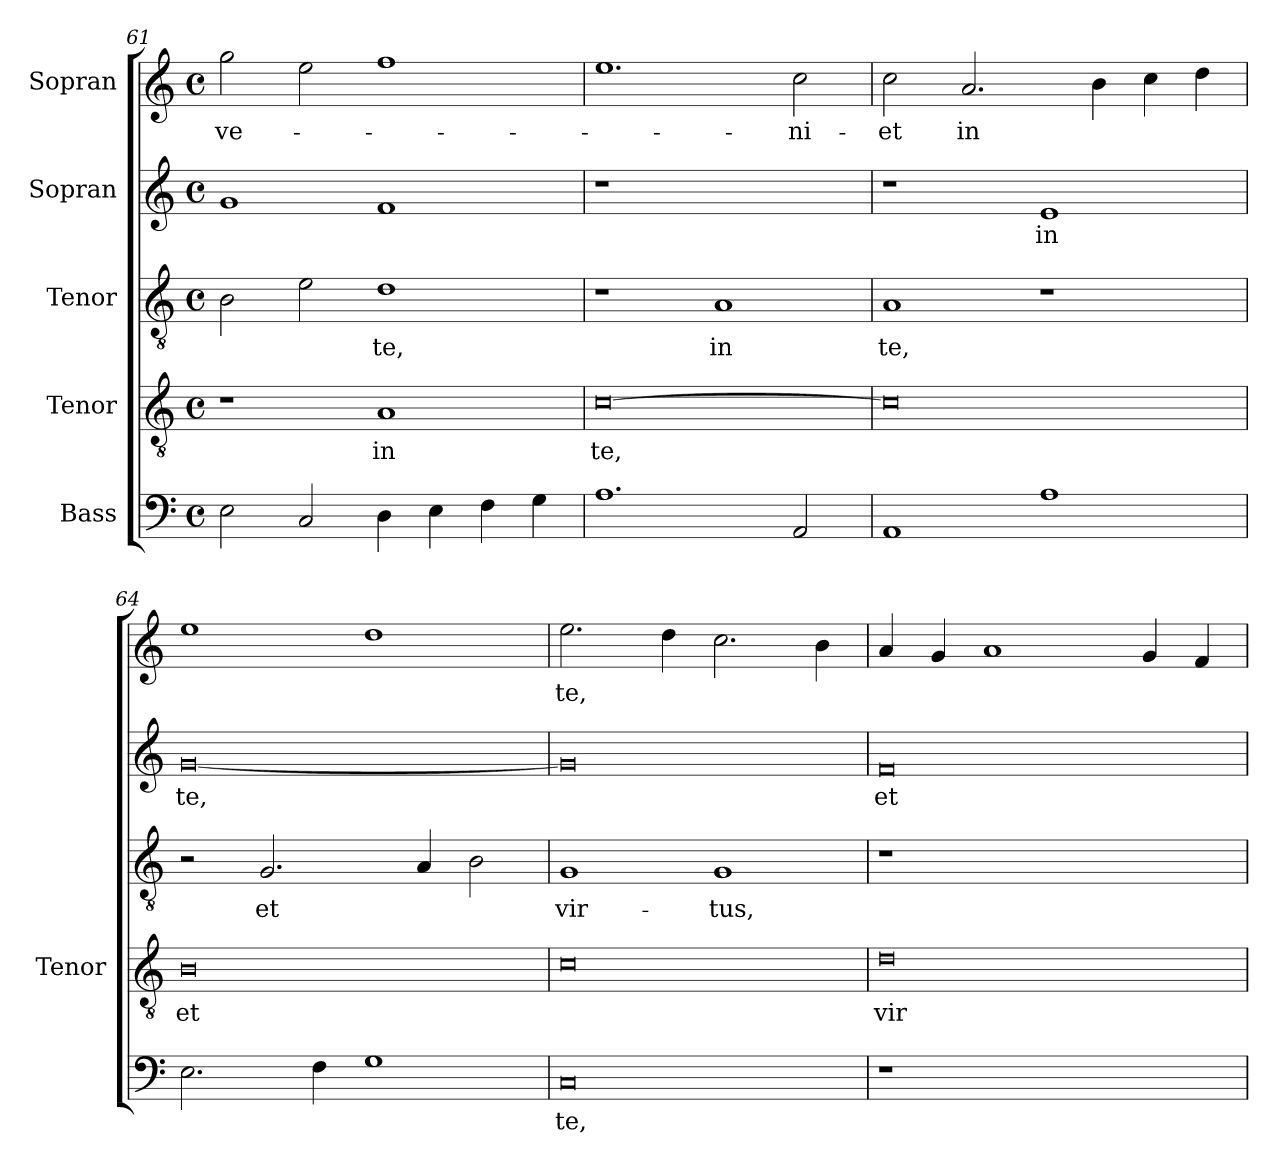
**kern	**text	**kern	**text	**kern	**text	**kern	**text	**kern	**text
*part5	*part5	*part4	*part4	*part3	*part3	*part2	*part2	*part1	*part1
*staff5	*staff5	*staff4	*staff4	*staff3	*staff3	*staff2	*staff2	*staff1	*staff1
*I"Bass	*	*I"Tenor	*	*I"Tenor	*	*I"Sopran	*	*I"Sopran	*
*	*	*I'Tenor	*	*	*	*	*	*	*
!!LO:PB:g=z
*clefF4	*	*clefGv2	*	*clefGv2	*	*clefG2	*	*clefG2	*
*	*	*ITrd7c12	*	*ITrd7c12	*	*	*	*	*
*k[]	*	*k[]	*	*k[]	*	*k[]	*	*k[]	*
*C:	*	*C:	*	*C:	*	*C:	*	*C:	*
*M4/4	*	*M4/4	*	*M4/4	*	*M4/4	*	*M4/4	*
*met(c)	*	*met(c)	*	*met(c)	*	*met(c)	*	*met(c)	*
=61	=61	=61	=61	=61	=61	=61	=61	=61	=61
!	!	!	!	!	!	!	!	!	!LO:LY:b:color=#000000
2Ei\	.	1r	.	2BBi\	.	1gi	.	2ggi\	-ve-
2Ci/	.	.	.	2Ei\	.	.	.	2eei\	.
!	!	!	!LO:LY:b:color=#000000	!	!	!	!	!	!
!	!	!	!	!	!LO:LY:b:color=#000000	!	!	!	!
4Di\	.	1AAi	in	1Di	te,	1fi	.	1ffi	.
4Ei\	.	.	.	.	.	.	.	.	.
4Fi\	.	.	.	.	.	.	.	.	.
4Gi\	.	.	.	.	.	.	.	.	.
=62	=62	=62	=62	=62	=62	=62	=62	=62	=62
!	!	!	!LO:LY:b:color=#000000	!	!	!LO:N:vis=1	!	!	!
1.Ai	.	[>0Ci	te,	1r	.	1r	.	1.eei	.
!	!	!	!	!	!LO:LY:b:color=#000000	!	!	!	!
.	.	.	.	1AAi	in	1ryy	.	.	.
!	!	!	!	!	!	!	!	!	!LO:LY:b:color=#000000
2AAi/	.	.	.	.	.	.	.	2cci\	-ni-
=63	=63	=63	=63	=63	=63	=63	=63	=63	=63
!	!	!	!	!	!LO:LY:b:color=#000000	!	!	!	!
!	!	!	!	!	!	!	!	!	!LO:LY:b:color=#000000
1AAi	.	0Ci]	.	1AAi	te,	1r	.	2cci\	-et
!	!	!	!	!	!	!	!	!	!LO:LY:b:color=#000000
.	.	.	.	.	.	.	.	2.ai/	in
!	!	!	!	!	!	!	!LO:LY:b:color=#000000	!	!
1Ai	.	.	.	1r	.	1ei	in	.	.
.	.	.	.	.	.	.	.	4bi\	.
.	.	.	.	.	.	.	.	4cci\	.
.	.	.	.	.	.	.	.	4ddi\	.
=64	=64	=64	=64	=64	=64	=64	=64	=64	=64
!	!	!	!LO:LY:b:color=#000000	!	!	!	!	!	!
!	!	!	!	!	!	!	!LO:LY:b:color=#000000	!	!
2.Ei\	.	0BBi	et	2r	.	[<0gi	te,	1eei	.
!	!	!	!	!	!LO:LY:b:color=#000000	!	!	!	!
.	.	.	.	2.GGi/	et	.	.	.	.
4Fi\	.	.	.	.	.	.	.	.	.
1Gi	.	.	.	.	.	.	.	1ddi	.
.	.	.	.	4AAi/	.	.	.	.	.
.	.	.	.	2BBi\	.	.	.	.	.
=65	=65	=65	=65	=65	=65	=65	=65	=65	=65
!	!LO:LY:b:color=#000000	!	!	!	!	!	!	!	!
!	!	!	!	!	!LO:LY:b:color=#000000	!	!	!	!
!	!	!	!	!	!	!	!	!	!LO:LY:b:color=#000000
0Ci	te,	0Ci	.	1GGi	vir-	0gi]	.	2.eei\	te,
.	.	.	.	.	.	.	.	4ddi\	.
!	!	!	!	!	!LO:LY:b:color=#000000	!	!	!	!
.	.	.	.	1GGi	-tus,	.	.	2.cci\	.
.	.	.	.	.	.	.	.	4bi\	.
=66	=66	=66	=66	=66	=66	=66	=66	=66	=66
!LO:N:vis=1	!	!	!	!	!	!	!	!	!
!	!	!	!LO:LY:b:color=#000000	!LO:N:vis=1	!	!	!	!	!
!	!	!	!	!	!	!	!LO:LY:b:color=#000000	!	!
1r	.	0Di	vir-	1r	.	0fi	et	4ai/	.
.	.	.	.	.	.	.	.	4gi/	.
.	.	.	.	.	.	.	.	1ai	.
1ryy	.	.	.	1ryy	.	.	.	.	.
.	.	.	.	.	.	.	.	4gi/	.
.	.	.	.	.	.	.	.	4fi/	.
=	=	=	=	=	=	=	=	=	=
*-	*-	*-	*-	*-	*-	*-	*-	*-	*-
